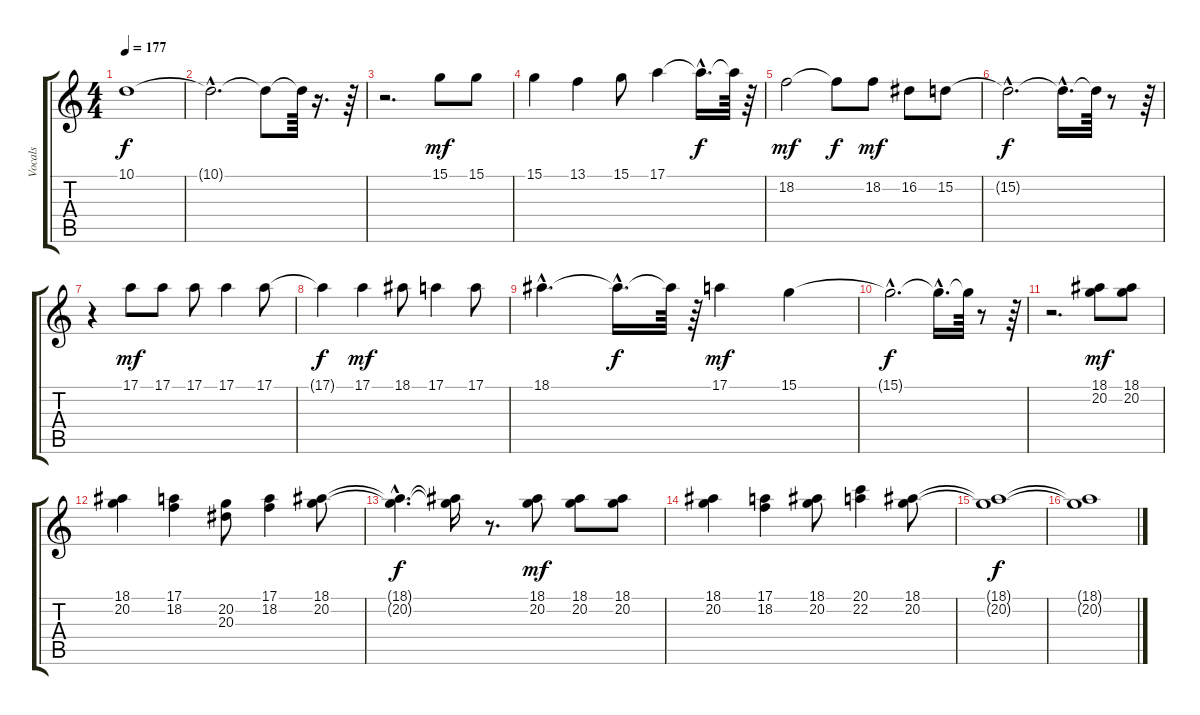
\track ("Vocals" "Vocals") {instrument tenorsax}
\staff {score tabs}
\tuning (E4 B3 G3 D3 A2 E2) {hide}
\ts (4 4)
\tempo 177
\clef g2
\ks c
10.1{t}.1{dy f} |
10.1{hac t}.2{d} 10.1{t}.8 10.1{t}.64 r.16{d} r.64 |
r.2{d} 15.1.8{dy mf} 15.1.8 |
15.1.4 13.1.4 15.1.8 17.1.4 17.1{hac t}.16{d dy f} 17.1{t}.64 r.64 |
18.2.2{dy mf} 18.2{t}.8{dy f} 18.2.8{dy mf} 16.2.8 15.2.8 |
15.2{hac t}.2{d dy f} 15.2{hac t}.16{d} 15.2{t}.64 r.8 r.64 |
r.4 17.1.8{dy mf} 17.1.8 17.1.8 17.1.4 17.1.8 |
17.1{t}.4{dy f} 17.1.4{dy mf} 18.1.8 17.1.4 17.1.8 |
18.1{hac}.4{d} 18.1{hac t}.16{d dy f} 18.1{t}.64 r.64 17.1.4{dy mf} 15.1.4 |
15.1{hac t}.2{d dy f} 15.1{hac t}.16{d} 15.1{t}.64 r.8 r.64 |
r.2{d} (18.1 20.2).8{dy mf} (18.1 20.2).8 |
(18.1 20.2).4 (17.1 18.2).4 (20.2 20.3).8 (17.1 18.2).4 (18.1 20.2).8 |
(18.1{hac t} 20.2{hac t}).4{d dy f} (18.1{t} 20.2{t}).16 r.8{d} (18.1 20.2).8{dy mf} (18.1 20.2).8 (18.1 20.2).8 |
(18.1 20.2).4 (17.1 18.2).4 (18.1 20.2).8 (20.1 22.2).4 (18.1 20.2).8 |
(18.1{t} 20.2{t}).1{dy f} |
(18.1{t} 20.2{t}).1
